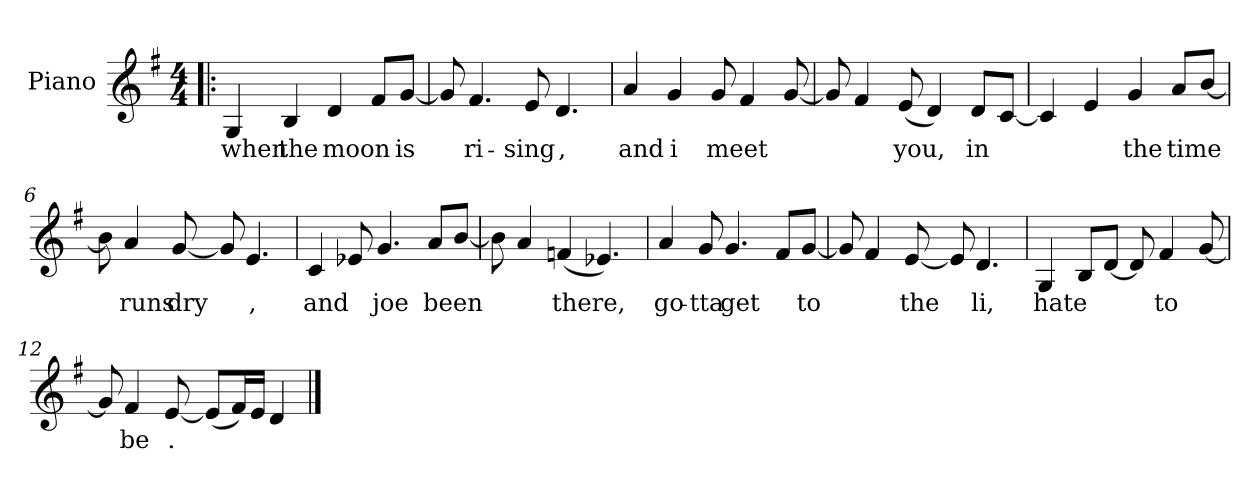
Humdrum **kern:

**kern	**text
*part1	*part1
*staff1	*staff1
*I"Piano	*
*I'Pno.	*
*clefG2	*
*k[f#]	*
*G:	*
*M4/4	*
=1!|:	=1!|:
4G/	when
4B/	the
4d/	moon
8f#/L	--
[8g/J	is
=2	=2
8g/]	.
4.f#/	ri-
8e/	-sing
4.d/	-,
=3	=3
4a/	and
4g/	i
8g/	meet
4f#/	--
[8g/	--
=4	=4
8g/]	.
4f#/	--
(<8e/	you,
4d/)	.
8d/L	in
[8c/J	--
=5	=5
4c/]	.
4e/	--
4g/	the
8a/L	time
[8b/J	--
=6	=6
8b\]	.
4a/	runs
[8g/	dry
8g/]	.
4.e/	-,
=7	=7
4c/	and
8e-X/	--
4.g/	joe
8a/L	been
[8b/J	--
=8	=8
8b\]	.
4a/	--
(<4fn/	there,
4.e-X/)	.
=9	=9
4a/	go-
8g/	-tta
4.g/	get
8f#/L	--
[8g/J	to
=10	=10
8g/]	.
4f#/	--
[8e/	the
8e/]	.
4.d/	li,
=11	=11
4G/	hate
8B/L	--
[8d/J	--
8d/]	.
4f#/	to
[8g/	--
=12	=12
8g/]	.
4f#/	be
[8e/	-.
(<8e/L]	.
16f#/L)	.
16e/JJ	.
4d/	.
==	==
*-	*-
